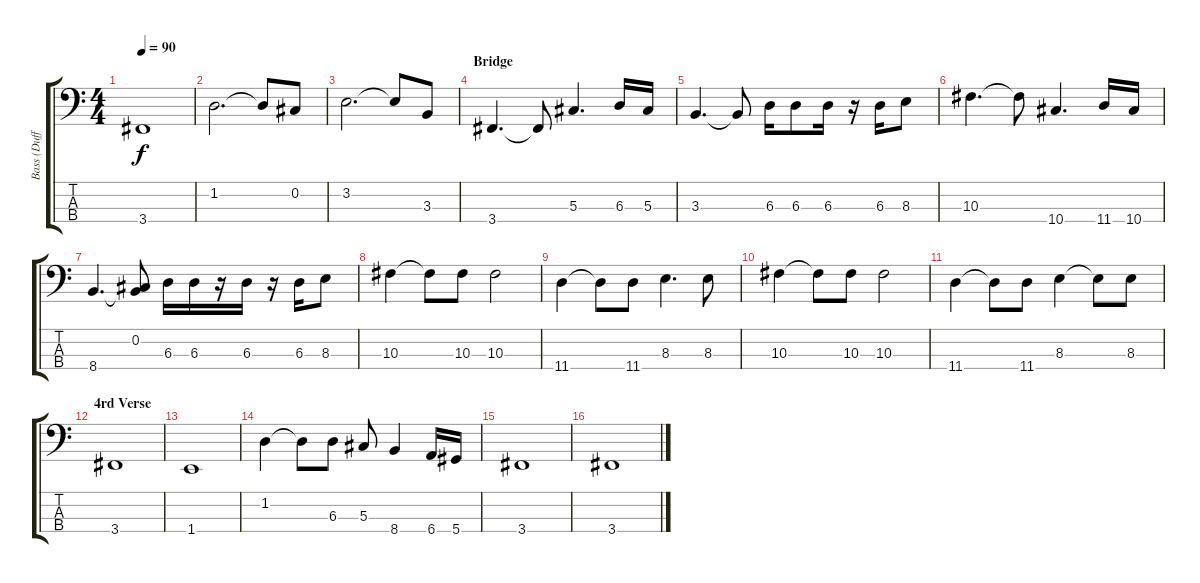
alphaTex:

\track ("Bass (Duff)" "Bass (Duff") {instrument electricbasspick}
\staff {score tabs}
\tuning (Gb2 Db2 Ab1 Eb1) {hide}
\ts (4 4)
\tempo 90
\clef f4
\ks c
3.4.1{dy f} |
1.2.2{d} 1.2{t}.8 0.2.8 |
3.2.2{d} 3.2{t}.8 3.3.8 |
\section ("" "Bridge")
3.4.4{d} 3.4{t}.8 5.3.4{d} 6.3.16 5.3.16 |
3.3.4{d} 3.3{t}.8 6.3.16 6.3.8 6.3.16 r.16 6.3.16 8.3.8 |
10.3.4{d} 10.3{t}.8 10.4.4{d} 11.4.16 10.4.16 |
8.4.4{d} (0.2 8.4{t}).8 6.3.16 6.3.16 r.16 6.3.16 r.16 6.3.16 8.3.8 |
10.3.4 10.3{t}.8 10.3.8 10.3.2 |
11.4.4 11.4{t}.8 11.4.8 8.3.4{d} 8.3.8 |
10.3.4 10.3{t}.8 10.3.8 10.3.2 |
11.4.4 11.4{t}.8 11.4.8 8.3.4 8.3{t}.8 8.3.8 |
\section ("" "4rd Verse")
3.4.1 |
1.4.1 |
1.2.4 1.2{t}.8 6.3.8 5.3.8 8.4.4 6.4.16 5.4.16 |
3.4.1 |
3.4.1
